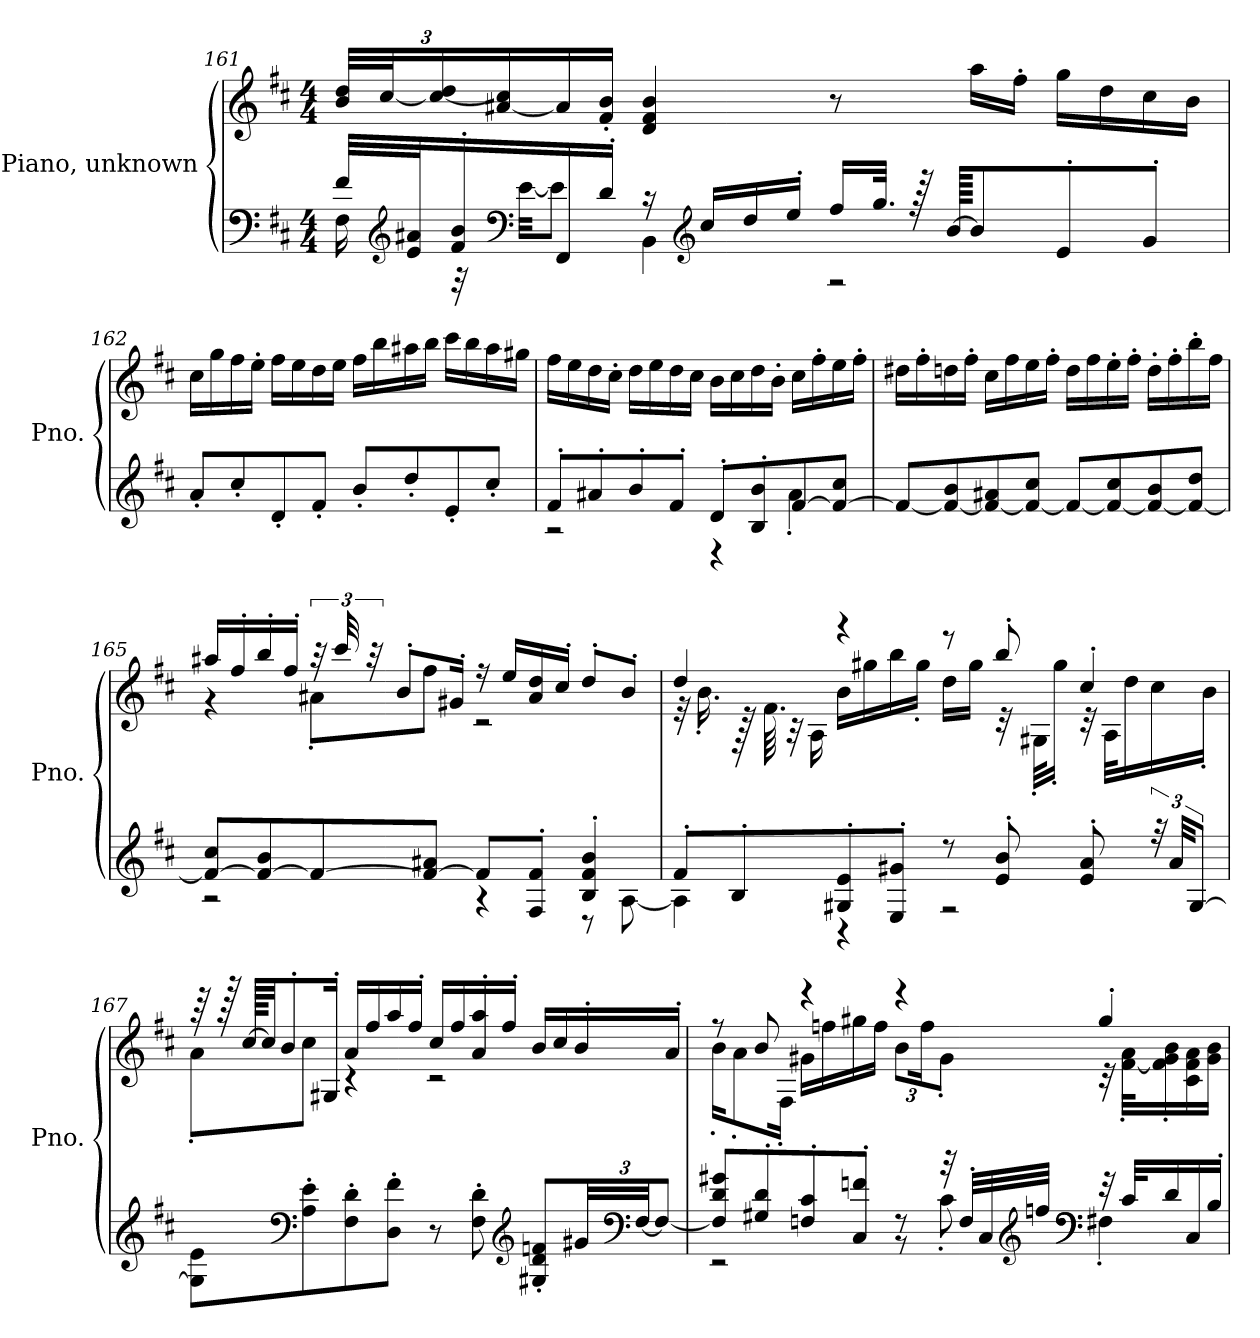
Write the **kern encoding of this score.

**kern	**kern
*part1	*part1
*staff2	*staff1
*I"Piano, unknown	*
*I'Pno.	*
!!LO:LB:g=z
*clefF4	*clefG2
*k[f#c#]	*k[f#c#]
*M4/4	*M4/4
=161	=161
*^	*
*	*	*Xbrackettup
32f#/LLL	16F#\	48b/ 48dd/LLL
.	.	[48cc#/J
*clefG2	*	*
32e/ 32a#X/J	.	.
.	.	24cc#/_ 24dd/
16f#/' 16b/'	32r	.
.	.	[24a#X/ 24cc#/]
*clefF4	*	*
.	[32e\KKL	.
16FF#/	8e\J]	16a#/]
16d'/JJ	.	16f#/' 16b/'JJ
16r	4BB\	4d/ 4f#/ 4b/
*clefG2	*	*
16cc#/LL	.	.
16dd/	.	.
16ee'/JJ	.	.
16ff#/LL	2r	8r
32.gg/JJk	.	.
128r	.	.
[128b/KKKKL	.	.
8b/]	.	16aa\LL
.	.	16ff#'\JJ
8e'/	.	16gg\LL
.	.	16dd\
8g'/J	.	16cc#\
.	.	16b\JJ
*v	*v	*
!!LO:LB:g=z
=162	=162
8a'/L	16cc#\LL
.	16gg\
8cc#'/	16ff#\
.	16ee'\JJ
8d'/	16ff#\LL
.	16ee\
8f#'/J	16dd\
.	16ee\JJ
8b'/L	16ff#\LL
.	16bb\
8dd'/	16aa#X\
.	16bb\JJ
8e'/	16ccc#\LL
.	16bb\
8cc#'/J	16aa#\
.	16gg#X\JJ
=163	=163
*^	*
8f#'/L	2r	16ff#\LL
.	.	16ee\
8a#X'/	.	16dd\
.	.	16cc#'\JJ
8b'/	.	16dd\LL
.	.	16ee\
8f#'/J	.	16dd\
.	.	16cc#\JJ
8d'/L	4r	16b\LL
.	.	16cc#\
8B/' 8b/'	.	16dd\
.	.	16b'\JJ
[8f#/	4a#'\	16cc#\LL
.	.	16ff#'\
8f#/_ 8cc#/J	.	16ee\
.	.	16ff#'\JJ
*v	*v	*
!!LO:PB:g=z
=164	=164
8f#/L_	16dd#X\LL
.	16ff#'\
8f#/_ 8b/	16ddn\
.	16ff#'\JJ
8f#/_ 8a#X/	16cc#\LL
.	16ff#\
8f#/_ 8cc#/J	16ee\
.	16ff#'\JJ
8f#/L_	16dd\LL
.	16ff#\
8f#/_ 8cc#/	16ee'\
.	16ff#'\JJ
8f#/_ 8b/	16dd'\LL
.	16ff#'\
8f#/_ 8dd/J	16bb'\
.	16ff#\JJ
=165	=165
*^	*^
8f#/_ 8cc#/L	2r	16aa#X/LL	4r
.	.	16ff#'/	.
8f#/_ 8b/	.	16bb'/	.
.	.	16ff#'/JJ	.
*	*	*brackettup	*
8f#/_	.	48r	8a#X'\L
.	.	48ccc#/	.
.	.	48r	.
.	.	8b'/L	.
8f#/_ 8a#X/J	.	.	8ff#\J
.	.	16g#X'/Jk	.
8f#/L]	4r	16r	2r
.	.	16ee/LL	.
8F#/' 8f#/'J	.	16a#/ 16dd/	.
.	.	16cc#'/JJ	.
4B/' 4f#/' 4b/'	8r	8dd'/L	.
.	[8A\	8b'/J	.
!!LO:LB:g=z	!!
=166	=166	=166	=166
8f#'/L	4A\]	4dd/	32r
.	.	.	16.b'\
8B'/	.	.	128r
.	.	.	64.f#\
.	.	.	32r
.	.	.	16A\
8G#X/' 8e/'	4r	4r	16b\LL
.	.	.	16gg#X\
8E/' 8g#X/'J	.	.	16bb\
.	.	.	16gg#'\JJ
8r	2r	8r	16dd\LL
.	.	.	16gg#\JJ
8e/' 8b/'	.	8bb'/	32r
.	.	.	32G#X'\KLL
.	.	.	16gg#'\JJ
8e/' 8a/'	.	4cc#'/	32r
.	.	.	32A\KLL
.	.	.	16dd\
48r	.	.	16cc#\
48a/KKL	.	.	.
[12G#/J	.	.	.
.	.	.	16b'\JJ
*v	*v	*	*
!!LO:LB:g=z	!!
=167	=167	=167
8G#\] 8e\L	64r	8a'\L
.	128r	.
.	[128cc#/KKLLL	.
.	32cc#/JJ]	.
.	8b'/	.
*clefF4	*	*
8A\' 8e\'	.	8cc#\J
.	16G#X'/Jk	.
8F#\' 8d\'	16a/LL	4r
.	16ff#/	.
8D\' 8f#\'J	16aa/	.
.	16ff#'/JJ	.
8r	16cc#/LL	2r
.	16ff#/	.
8F#\' 8d\'	16a/' 16aa/'	.
.	16ff#'/JJ	.
*clefG2	*	*
8G#X/' 8d/' 8fn/'L	16b/LL	.
.	16cc#/	.
*Xbrackettup	*	*
48g#X/LL	16b'/	.
*clefF4	*	*
[48F#/JJ	.	.
12F#/J_	.	.
.	16a'/JJ	.
!!LO:LB:g=z	!!
=168	=168	=168
*^	*	*
8F#/] 8d/ 8g#X/L	2r	8r	16b'\KL
.	.	.	8a'\
8G#X/' 8d/'	.	8b/	.
.	.	.	16F#'\Jk
8Fn/' 8c#/'	.	4r	16g#X\LL
.	.	.	16ffn\
8C#/' 8fn/'J	.	.	16gg#X\
.	.	.	16ff\JJ
*	*	*	*Xbrackettup
8r	8r	4r	12b\L
.	.	.	24ff\K
32r	8c#'\	.	8g#'\J
32F'/LLL	.	.	.
32C#/	.	.	.
*clefG2	*	*	*
32ffn/JJJ	.	.	.
*clefF4	*	*	*
32r	4F#X'\	4gg#'/	32r
32c#/KLL	.	.	[32f#\' 32a\'KLL
16d/	.	.	16f#\]' 16g#\' 16b\'
16C#/	.	.	16c#\ 16f#\ 16a\
16B'/JJ	.	.	16g#\ 16b\JJ
*v	*v	*	*
*	*v	*v
=	=
*-	*-
